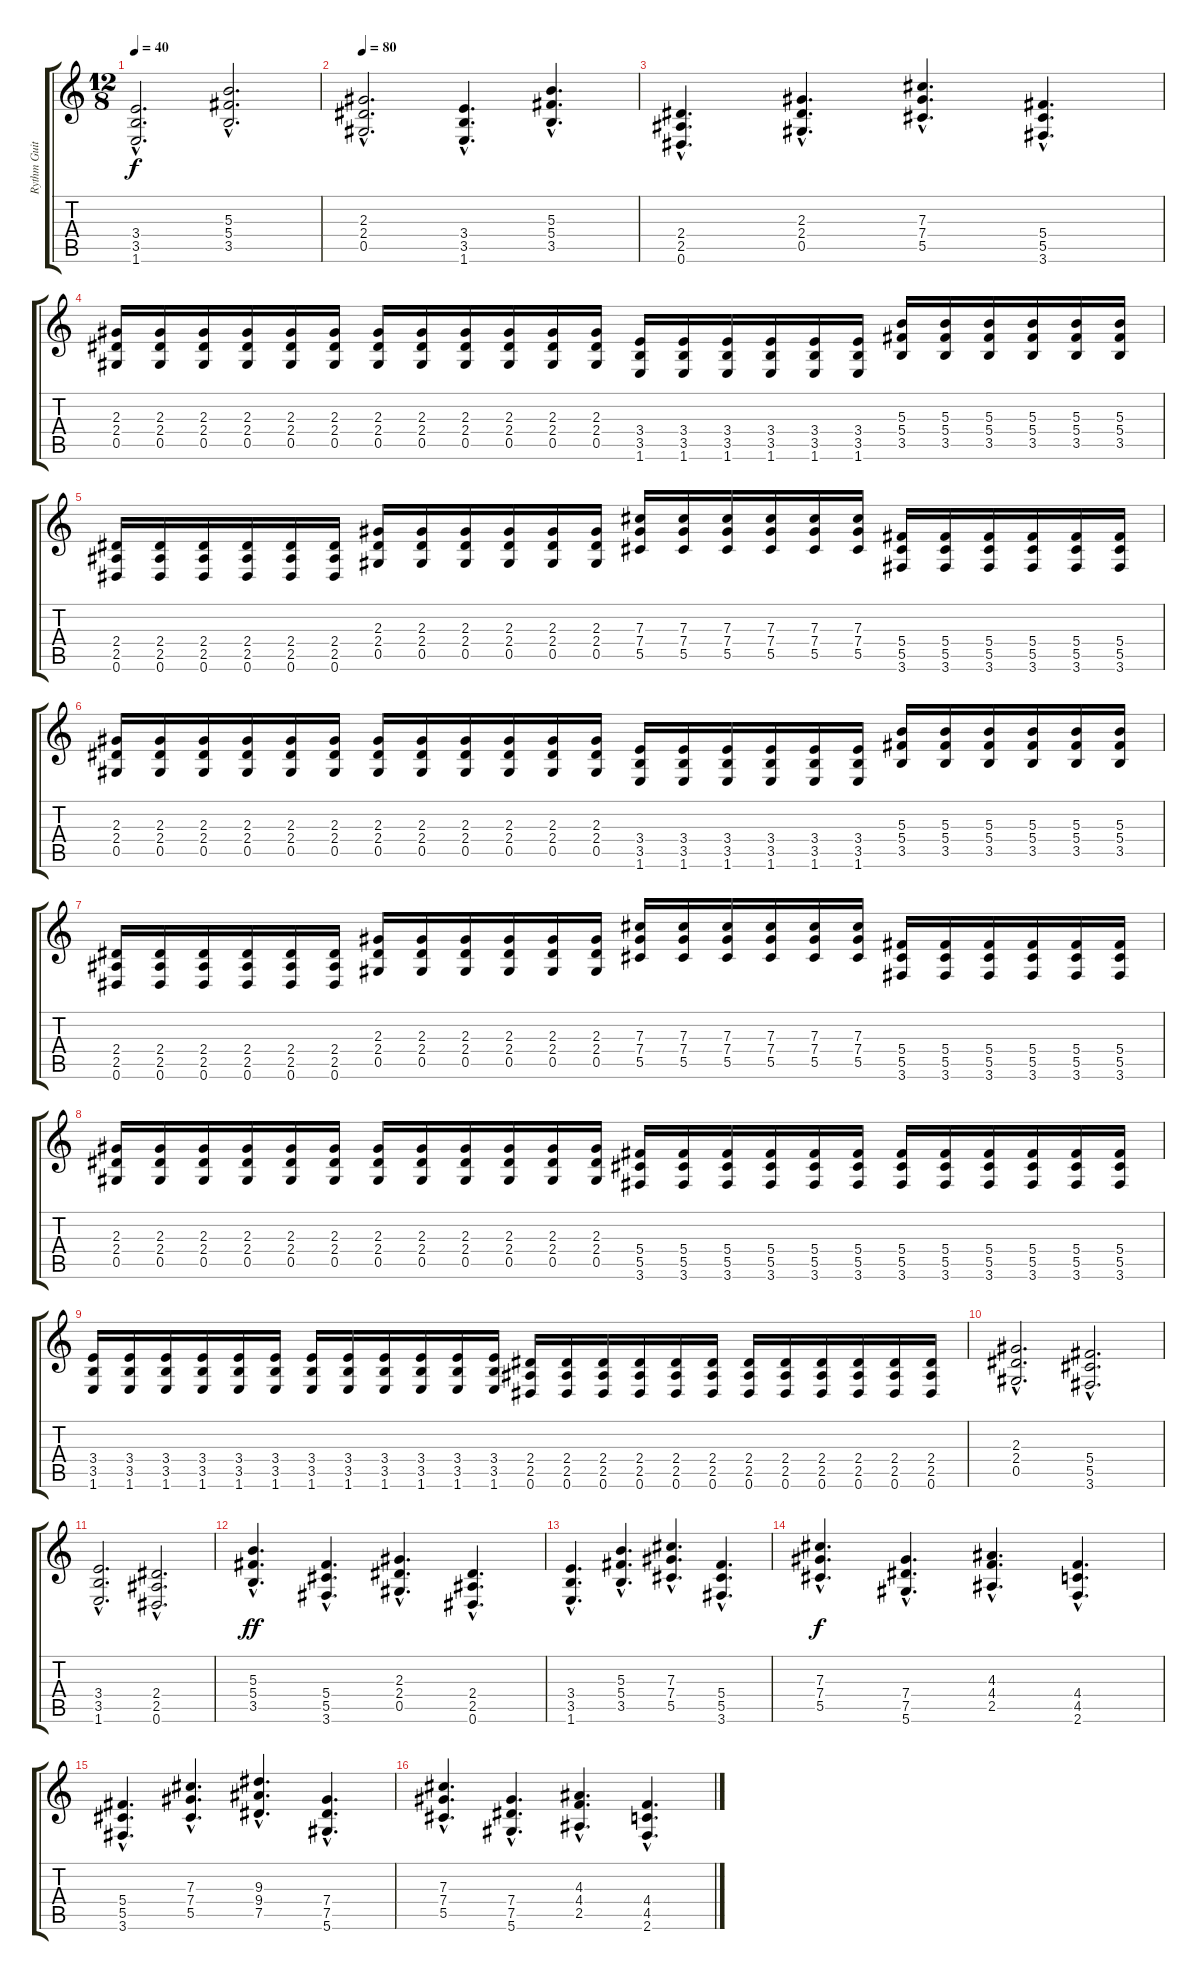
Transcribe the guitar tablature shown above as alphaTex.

\track ("Rythm Guitar" "Rythm Guit") {instrument overdrivenguitar}
\staff {score tabs}
\tuning (Eb4 Bb3 Gb3 Db3 Ab2 Eb2) {hide}
\ts (12 8)
\tempo 40
\clef g2
\ks c
(3.4{hac} 3.5{hac} 1.6{hac}).2{d dy f} (5.3{hac} 5.4{hac} 3.5{hac}).2{d} |
\tempo 80
(2.3{hac} 2.4{hac} 0.5{hac}).2{d} (3.4{hac} 3.5{hac} 1.6{hac}).4{d} (5.3{hac} 5.4{hac} 3.5{hac}).4{d} |
(2.4{hac} 2.5{hac} 0.6{hac}).4{d} (2.3{hac} 2.4{hac} 0.5{hac}).4{d} (7.3{hac} 7.4{hac} 5.5{hac}).4{d} (5.4{hac} 5.5{hac} 3.6{hac}).4{d} |
(2.3 2.4 0.5).16 (2.3 2.4 0.5).16 (2.3 2.4 0.5).16 (2.3 2.4 0.5).16 (2.3 2.4 0.5).16 (2.3 2.4 0.5).16 (2.3 2.4 0.5).16 (2.3 2.4 0.5).16 (2.3 2.4 0.5).16 (2.3 2.4 0.5).16 (2.3 2.4 0.5).16 (2.3 2.4 0.5).16 (3.4 3.5 1.6).16 (3.4 3.5 1.6).16 (3.4 3.5 1.6).16 (3.4 3.5 1.6).16 (3.4 3.5 1.6).16 (3.4 3.5 1.6).16 (5.3 5.4 3.5).16 (5.3 5.4 3.5).16 (5.3 5.4 3.5).16 (5.3 5.4 3.5).16 (5.3 5.4 3.5).16 (5.3 5.4 3.5).16 |
(2.4 2.5 0.6).16 (2.4 2.5 0.6).16 (2.4 2.5 0.6).16 (2.4 2.5 0.6).16 (2.4 2.5 0.6).16 (2.4 2.5 0.6).16 (2.3 2.4 0.5).16 (2.3 2.4 0.5).16 (2.3 2.4 0.5).16 (2.3 2.4 0.5).16 (2.3 2.4 0.5).16 (2.3 2.4 0.5).16 (7.3 7.4 5.5).16 (7.3 7.4 5.5).16 (7.3 7.4 5.5).16 (7.3 7.4 5.5).16 (7.3 7.4 5.5).16 (7.3 7.4 5.5).16 (5.4 5.5 3.6).16 (5.4 5.5 3.6).16 (5.4 5.5 3.6).16 (5.4 5.5 3.6).16 (5.4 5.5 3.6).16 (5.4 5.5 3.6).16 |
(2.3 2.4 0.5).16 (2.3 2.4 0.5).16 (2.3 2.4 0.5).16 (2.3 2.4 0.5).16 (2.3 2.4 0.5).16 (2.3 2.4 0.5).16 (2.3 2.4 0.5).16 (2.3 2.4 0.5).16 (2.3 2.4 0.5).16 (2.3 2.4 0.5).16 (2.3 2.4 0.5).16 (2.3 2.4 0.5).16 (3.4 3.5 1.6).16 (3.4 3.5 1.6).16 (3.4 3.5 1.6).16 (3.4 3.5 1.6).16 (3.4 3.5 1.6).16 (3.4 3.5 1.6).16 (5.3 5.4 3.5).16 (5.3 5.4 3.5).16 (5.3 5.4 3.5).16 (5.3 5.4 3.5).16 (5.3 5.4 3.5).16 (5.3 5.4 3.5).16 |
(2.4 2.5 0.6).16 (2.4 2.5 0.6).16 (2.4 2.5 0.6).16 (2.4 2.5 0.6).16 (2.4 2.5 0.6).16 (2.4 2.5 0.6).16 (2.3 2.4 0.5).16 (2.3 2.4 0.5).16 (2.3 2.4 0.5).16 (2.3 2.4 0.5).16 (2.3 2.4 0.5).16 (2.3 2.4 0.5).16 (7.3 7.4 5.5).16 (7.3 7.4 5.5).16 (7.3 7.4 5.5).16 (7.3 7.4 5.5).16 (7.3 7.4 5.5).16 (7.3 7.4 5.5).16 (5.4 5.5 3.6).16 (5.4 5.5 3.6).16 (5.4 5.5 3.6).16 (5.4 5.5 3.6).16 (5.4 5.5 3.6).16 (5.4 5.5 3.6).16 |
(2.3 2.4 0.5).16 (2.3 2.4 0.5).16 (2.3 2.4 0.5).16 (2.3 2.4 0.5).16 (2.3 2.4 0.5).16 (2.3 2.4 0.5).16 (2.3 2.4 0.5).16 (2.3 2.4 0.5).16 (2.3 2.4 0.5).16 (2.3 2.4 0.5).16 (2.3 2.4 0.5).16 (2.3 2.4 0.5).16 (5.4 5.5 3.6).16 (5.4 5.5 3.6).16 (5.4 5.5 3.6).16 (5.4 5.5 3.6).16 (5.4 5.5 3.6).16 (5.4 5.5 3.6).16 (5.4 5.5 3.6).16 (5.4 5.5 3.6).16 (5.4 5.5 3.6).16 (5.4 5.5 3.6).16 (5.4 5.5 3.6).16 (5.4 5.5 3.6).16 |
(3.4 3.5 1.6).16 (3.4 3.5 1.6).16 (3.4 3.5 1.6).16 (3.4 3.5 1.6).16 (3.4 3.5 1.6).16 (3.4 3.5 1.6).16 (3.4 3.5 1.6).16 (3.4 3.5 1.6).16 (3.4 3.5 1.6).16 (3.4 3.5 1.6).16 (3.4 3.5 1.6).16 (3.4 3.5 1.6).16 (2.4 2.5 0.6).16 (2.4 2.5 0.6).16 (2.4 2.5 0.6).16 (2.4 2.5 0.6).16 (2.4 2.5 0.6).16 (2.4 2.5 0.6).16 (2.4 2.5 0.6).16 (2.4 2.5 0.6).16 (2.4 2.5 0.6).16 (2.4 2.5 0.6).16 (2.4 2.5 0.6).16 (2.4 2.5 0.6).16 |
(2.3{hac} 2.4{hac} 0.5{hac}).2{d} (5.4{hac} 5.5{hac} 3.6{hac}).2{d} |
(3.4{hac} 3.5{hac} 1.6{hac}).2{d} (2.4{hac} 2.5{hac} 0.6{hac}).2{d} |
(5.3{hac} 5.4{hac} 3.5{hac}).4{d dy ff} (5.4{hac} 5.5{hac} 3.6{hac}).4{d} (2.3{hac} 2.4{hac} 0.5{hac}).4{d} (2.4{hac} 2.5{hac} 0.6{hac}).4{d} |
(3.4{hac} 3.5{hac} 1.6{hac}).4{d} (5.3{hac} 5.4{hac} 3.5{hac}).4{d} (7.3{hac} 7.4{hac} 5.5{hac}).4{d} (5.4{hac} 5.5{hac} 3.6{hac}).4{d} |
(7.3{hac} 7.4{hac} 5.5{hac}).4{d dy f} (7.4{hac} 7.5{hac} 5.6{hac}).4{d} (4.3{hac} 4.4{hac} 2.5{hac}).4{d} (4.4{hac} 4.5{hac} 2.6{hac}).4{d} |
(5.4{hac} 5.5{hac} 3.6{hac}).4{d} (7.3{hac} 7.4{hac} 5.5{hac}).4{d} (9.3{hac} 9.4{hac} 7.5{hac}).4{d} (7.4{hac} 7.5{hac} 5.6{hac}).4{d} |
(7.3{hac} 7.4{hac} 5.5{hac}).4{d} (7.4{hac} 7.5{hac} 5.6{hac}).4{d} (4.3{hac} 4.4{hac} 2.5{hac}).4{d} (4.4{hac} 4.5{hac} 2.6{hac}).4{d}
